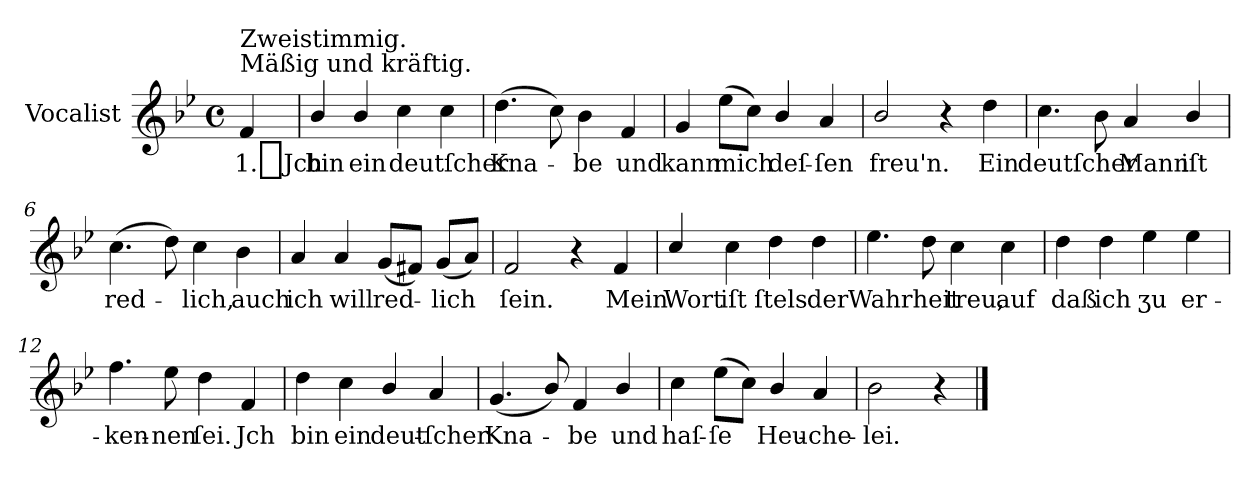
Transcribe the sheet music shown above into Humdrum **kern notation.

**kern	**text
*part1	*part1
*staff1	*staff1
*I"Vocalist	*
*k[b-e-]	*
*B-:	*
*M4/4	*
*met(c)	*
=	=
!LO:TX:a:t=Mäßig und kräftig.	!
!LO:TX:a:t=Zweistimmig.	!
4f	1._Jch
=1	=1
4b-/	bin
4b-/	ein
4cc	deutſcher
4cc	.
=2	=2
(4.dd	Kna-
8cc)	.
4b-	-be
4f	und
=3	=3
4g	kann
(8ee-L	mich
8ccJ)	.
4b-/	deſ-
4a	-ſen
=4	=4
2b-/	freu'n.
4r	.
4dd	Ein
=5	=5
4.cc	deutſcher
8b-	.
4a	Mann
4b-/	iſt
=6	=6
(4.cc	red-
8dd)	.
4cc	-lich,
4b-	auch
=7	=7
4a	ich
4a	will
(8gL	red-
8f#XJ)	.
(8gL	-lich
8aJ)	.
=8	=8
2f	ſein.
4r	.
4f	Mein
=9	=9
4cc/	Wort
4cc	iſt
4dd	ſtels
4dd	der
=10	=10
4.ee-	Wahrheit
8dd	.
4cc	treu,
4cc	auf
=11	=11
4dd	daß
4dd	ich
4ee-	ʒu
4ee-	er-
=12	=12
4.ff	-ken-
8ee-	-nen
4dd	ſei.
4f	Jch
=13	=13
4dd	bin
4cc	ein
4b-/	deut-
4a	-ſcher
=14	=14
(4.g	Kna-
8b-/)	.
4f	-be
4b-/	und
=15	=15
4cc	haſ-
(8ee-L	-ſe
8ccJ)	.
4b-/	Heu-
4a	-che-
=16	=16
2b-	-lei.
4r	.
==	==
*-	*-
